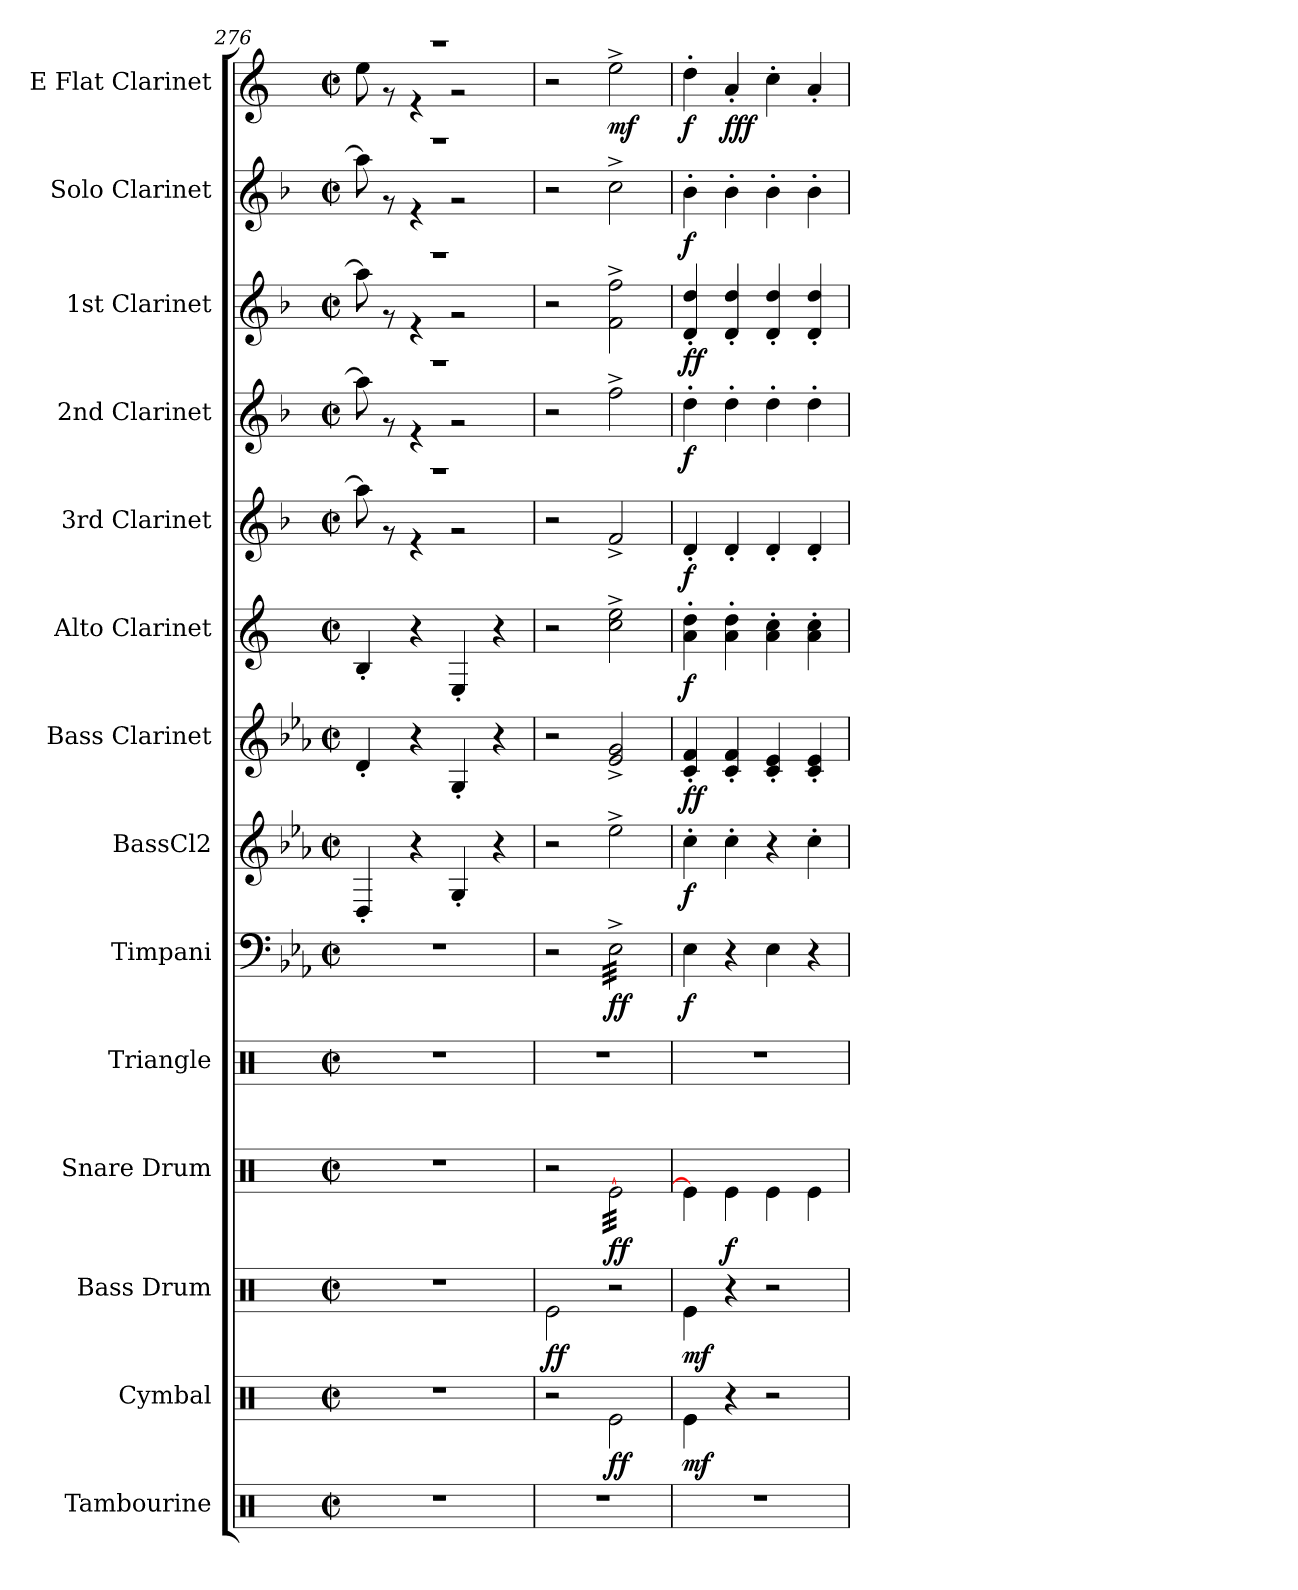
**kern	**kern	**dynam	**kern	**dynam	**kern	**dynam	**kern	**kern	**dynam	**kern	**dynam	**kern	**dynam	**kern	**dynam	**kern	**dynam	**kern	**dynam	**kern	**dynam	**kern	**dynam	**kern	**dynam
*part14	*part13	*part13	*part12	*part12	*part11	*part11	*part10	*part9	*part9	*part8	*part8	*part7	*part7	*part6	*part6	*part5	*part5	*part4	*part4	*part3	*part3	*part2	*part2	*part1	*part1
*staff14	*staff13	*staff13	*staff12	*staff12	*staff11	*staff11	*staff10	*staff9	*staff9	*staff8	*staff8	*staff7	*staff7	*staff6	*staff6	*staff5	*staff5	*staff4	*staff4	*staff3	*staff3	*staff2	*staff2	*staff1	*staff1
*I"Tambourine	*I"Cymbal	*	*I"Bass Drum	*	*I"Snare Drum	*	*I"Triangle	*I"Timpani	*	*I"BassCl2	*	*I"Bass Clarinet	*	*I"Alto Clarinet	*	*I"3rd Clarinet	*	*I"2nd Clarinet	*	*I"1st Clarinet	*	*I"Solo Clarinet	*	*I"E Flat Clarinet	*
*I'Tamb.	*I'Cym.	*	*I'B. Dr.	*	*I'Sn. Dr.	*	*I'Trgl.	*I'Timp.	*	*I'B. Cl2	*	*I'B. Cl.	*	*I'A. Cl.	*	*I'3rdCl.	*	*I'2nd Cl.	*	*I'1stCl.	*	*I'SoloCl.	*	*	*
*clefX	*clefX	*	*clefX	*	*clefX	*	*clefX	*clefF4	*	*clefG2	*	*clefG2	*	*clefG2	*	*clefG2	*	*clefG2	*	*clefG2	*	*clefG2	*	*clefG2	*
*	*	*	*	*	*	*	*	*	*	*ITrd8c14	*	*ITrd8c14	*	*ITrd5c9	*	*ITrd1c2	*	*ITrd1c2	*	*ITrd1c2	*	*ITrd1c2	*	*ITrd-2c-3	*
*k[]	*k[]	*	*k[]	*	*k[]	*	*k[]	*k[b-e-a-]	*	*k[b-e-a-]	*	*k[b-e-a-]	*	*k[b-e-a-]	*	*k[b-e-a-]	*	*k[b-e-a-]	*	*k[b-e-a-]	*	*k[b-e-a-]	*	*k[b-e-a-]	*
*M4/4	*M4/4	*	*M4/4	*	*M4/4	*	*M4/4	*M4/4	*	*M4/4	*	*M4/4	*	*M4/4	*	*M4/4	*	*M4/4	*	*M4/4	*	*M4/4	*	*M4/4	*
*met(c|)	*met(c|)	*	*met(c|)	*	*met(c|)	*	*met(c|)	*met(c|)	*	*met(c|)	*	*met(c|)	*	*met(c|)	*	*met(c|)	*	*met(c|)	*	*met(c|)	*	*met(c|)	*	*met(c|)	*
=276	=276	=276	=276	=276	=276	=276	=276	=276	=276	=276	=276	=276	=276	=276	=276	=276	=276	=276	=276	=276	=276	=276	=276	=276	=276
*	*	*	*	*	*	*	*	*	*	*	*	*	*	*	*	*^	*	*^	*	*^	*	*^	*	*^	*
1r	1r	.	1r	.	1r	.	1r	1r	.	4DD'/	.	4D'/	.	4D'/	.	1r	8gg\]	.	1r	8gg\]	.	1r	8gg\]	.	1r	8gg\]	.	1r	8gg\	.
.	.	.	.	.	.	.	.	.	.	.	.	.	.	.	.	.	8r	.	.	8r	.	.	8r	.	.	8r	.	.	8r	.
.	.	.	.	.	.	.	.	.	.	4r	.	4r	.	4r	.	.	4r	.	.	4r	.	.	4r	.	.	4r	.	.	4r	.
.	.	.	.	.	.	.	.	.	.	4GG'/	.	4GG'/	.	4GG'/	.	.	2r	.	.	2r	.	.	2r	.	.	2r	.	.	2r	.
.	.	.	.	.	.	.	.	.	.	4r	.	4r	.	4r	.	.	.	.	.	.	.	.	.	.	.	.	.	.	.	.
*	*	*	*	*	*	*	*	*	*	*	*	*	*	*	*	*v	*v	*	*	*	*	*v	*v	*	*v	*v	*	*v	*v	*
*	*	*	*	*	*	*	*	*	*	*	*	*	*	*	*	*	*	*v	*v	*	*	*	*	*	*	*
=277	=277	=277	=277	=277	=277	=277	=277	=277	=277	=277	=277	=277	=277	=277	=277	=277	=277	=277	=277	=277	=277	=277	=277	=277	=277
!	!	!	!	!LO:DY:b	!	!	!	!	!	!	!	!	!	!	!	!	!	!	!	!	!	!	!	!	!
1r	2r	.	2Re\	ff	2r	.	1r	2r	.	2r	.	2r	.	2r	.	2r	.	2r	.	2r	.	2r	.	2r	.
!	!	!LO:DY:b	!	!	!	!LO:DY:b	!	!	!LO:DY:b	!	!	!	!	!	!	!	!	!	!	!	!	!	!	!	!LO:DY:b
*	*	*	*	*	*tremolo	*	*	*	*	*	*	*	*	*	*	*	*	*	*	*	*	*	*	*	*
*	*	*	*	*	*	*	*	*tremolo	*	*	*	*	*	*	*	*	*	*	*	*	*	*	*	*	*
.	2Re\	ff	2r	.	[32Re\LLL	ff	.	32E-^\LLL	ff	2e-^\	.	2E-/^ 2G/^	.	2e-\^ 2g\^	.	2e-^/	.	2ee-^\	.	2e-\^ 2ee-\^	.	2b-^\	.	2gg^\	mf
.	.	.	.	.	32Re\	.	.	32E-^\	.	.	.	.	.	.	.	.	.	.	.	.	.	.	.	.	.
.	.	.	.	.	32Re\	.	.	32E-^\	.	.	.	.	.	.	.	.	.	.	.	.	.	.	.	.	.
.	.	.	.	.	32Re\	.	.	32E-^\	.	.	.	.	.	.	.	.	.	.	.	.	.	.	.	.	.
.	.	.	.	.	32Re\	.	.	32E-^\	.	.	.	.	.	.	.	.	.	.	.	.	.	.	.	.	.
.	.	.	.	.	32Re\	.	.	32E-^\	.	.	.	.	.	.	.	.	.	.	.	.	.	.	.	.	.
.	.	.	.	.	32Re\	.	.	32E-^\	.	.	.	.	.	.	.	.	.	.	.	.	.	.	.	.	.
.	.	.	.	.	32Re\	.	.	32E-^\	.	.	.	.	.	.	.	.	.	.	.	.	.	.	.	.	.
.	.	.	.	.	32Re\	.	.	32E-^\	.	.	.	.	.	.	.	.	.	.	.	.	.	.	.	.	.
.	.	.	.	.	32Re\	.	.	32E-^\	.	.	.	.	.	.	.	.	.	.	.	.	.	.	.	.	.
.	.	.	.	.	32Re\	.	.	32E-^\	.	.	.	.	.	.	.	.	.	.	.	.	.	.	.	.	.
.	.	.	.	.	32Re\	.	.	32E-^\	.	.	.	.	.	.	.	.	.	.	.	.	.	.	.	.	.
.	.	.	.	.	32Re\	.	.	32E-^\	.	.	.	.	.	.	.	.	.	.	.	.	.	.	.	.	.
.	.	.	.	.	32Re\	.	.	32E-^\	.	.	.	.	.	.	.	.	.	.	.	.	.	.	.	.	.
.	.	.	.	.	32Re\	.	.	32E-^\	.	.	.	.	.	.	.	.	.	.	.	.	.	.	.	.	.
.	.	.	.	.	32Re\JJJ	.	.	32E-^\JJJ	.	.	.	.	.	.	.	.	.	.	.	.	.	.	.	.	.
*	*	*	*	*	*	*	*	*Xtremolo	*	*	*	*	*	*	*	*	*	*	*	*	*	*	*	*	*
*	*	*	*	*	*Xtremolo	*	*	*	*	*	*	*	*	*	*	*	*	*	*	*	*	*	*	*	*
=278	=278	=278	=278	=278	=278	=278	=278	=278	=278	=278	=278	=278	=278	=278	=278	=278	=278	=278	=278	=278	=278	=278	=278	=278	=278
!	!	!LO:DY:b	!	!LO:DY:b	!	!	!	!	!LO:DY:b	!	!LO:DY:b	!	!LO:DY:b	!	!	!	!	!	!	!	!	!	!	!	!
!	!	!	!	!	!	!	!	!	!	!	!	!	!LO:DY:n=1:b	!	!LO:DY:b	!	!LO:DY:b	!	!LO:DY:b	!	!LO:DY:b	!	!	!	!
!	!	!	!	!	!	!	!	!	!	!	!	!	!	!	!	!	!	!	!	!	!LO:DY:n=1:b	!	!LO:DY:b	!	!LO:DY:b
1r	4Re\	mf	4Re\	mf	4Re\]	.	1r	4E-\	f	4c'\	f	4C/' 4F/'	f f	4c\' 4f\'	f	4c'/	f	4cc'\	f	4c/' 4cc/'	f f	4a-'\	f	4ff'\	f
!	!	!	!	!	!	!LO:DY:b	!	!	!	!	!	!	!	!	!	!	!	!	!	!	!	!	!	!	!LO:DY:b
.	4r	.	4r	.	4Re\	f	.	4r	.	4c'\	.	4C/' 4F/'	.	4c\' 4f\'	.	4c'/	.	4cc'\	.	4c/' 4cc/'	.	4a-'\	.	4cc'/	fff
.	2r	.	2r	.	4Re\	.	.	4E-\	.	4r	.	4C/' 4E-/'	.	4c\' 4e-\'	.	4c'/	.	4cc'\	.	4c/' 4cc/'	.	4a-'\	.	4ee-'\	.
.	.	.	.	.	4Re\	.	.	4r	.	4c'\	.	4C/' 4E-/'	.	4c\' 4e-\'	.	4c'/	.	4cc'\	.	4c/' 4cc/'	.	4a-'\	.	4cc'/	.
=	=	=	=	=	=	=	=	=	=	=	=	=	=	=	=	=	=	=	=	=	=	=	=	=	=
*-	*-	*-	*-	*-	*-	*-	*-	*-	*-	*-	*-	*-	*-	*-	*-	*-	*-	*-	*-	*-	*-	*-	*-	*-	*-
